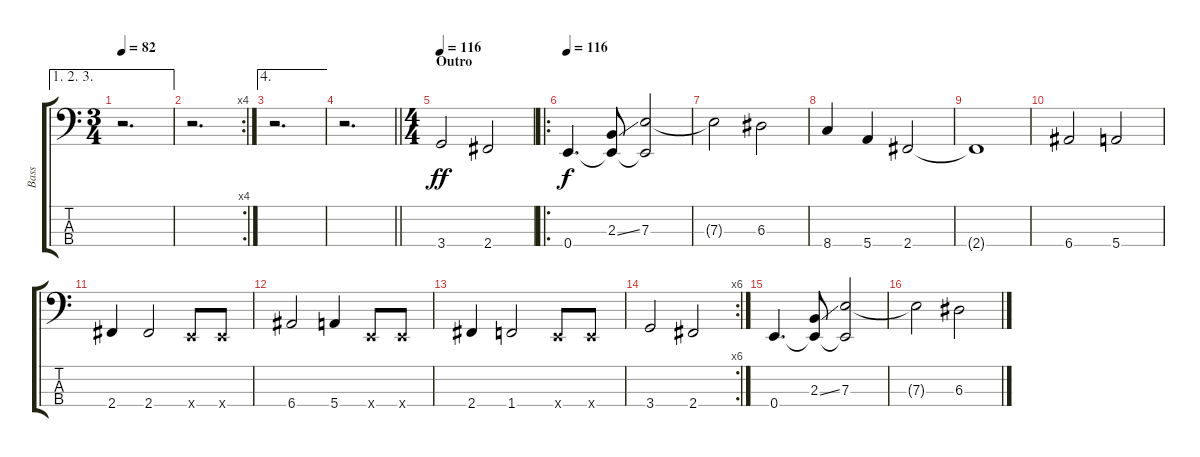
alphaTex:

\track ("Bass" "Bass") {instrument electricbassfinger}
\staff {score tabs}
\tuning (G2 D2 A1 E1) {hide}
\ae (1 2 3)
\ts (3 4)
\tempo 82
\clef f4
\ks c
r.2{d dy f} |
\rc 4
r.2{d} |
\ae 4
r.2{d} |
\barLineRight lightlight
r.2{d} |
\ts (4 4)
\section ("" "Outro")
\tempo 116
3.4.2{dy ff} 2.4.2 |
\ro
\tempo 116
0.4.4{d dy f} (2.3{ss} 0.4{t}).8 (7.3 0.4{t}).2 |
7.3{t}.2 6.3.2 |
8.4.4 5.4.4 2.4.2 |
2.4{t}.1 |
6.4.2 5.4.2 |
2.4.4 2.4.2 0.4{x}.8 0.4{x}.8 |
6.4.2 5.4.4 0.4{x}.8 0.4{x}.8 |
2.4.4 1.4.2 0.4{x}.8 0.4{x}.8 |
\rc 6
3.4.2 2.4.2 |
0.4.4{d} (2.3{ss} 0.4{t}).8 (7.3 0.4{t}).2 |
7.3{t}.2 6.3.2
